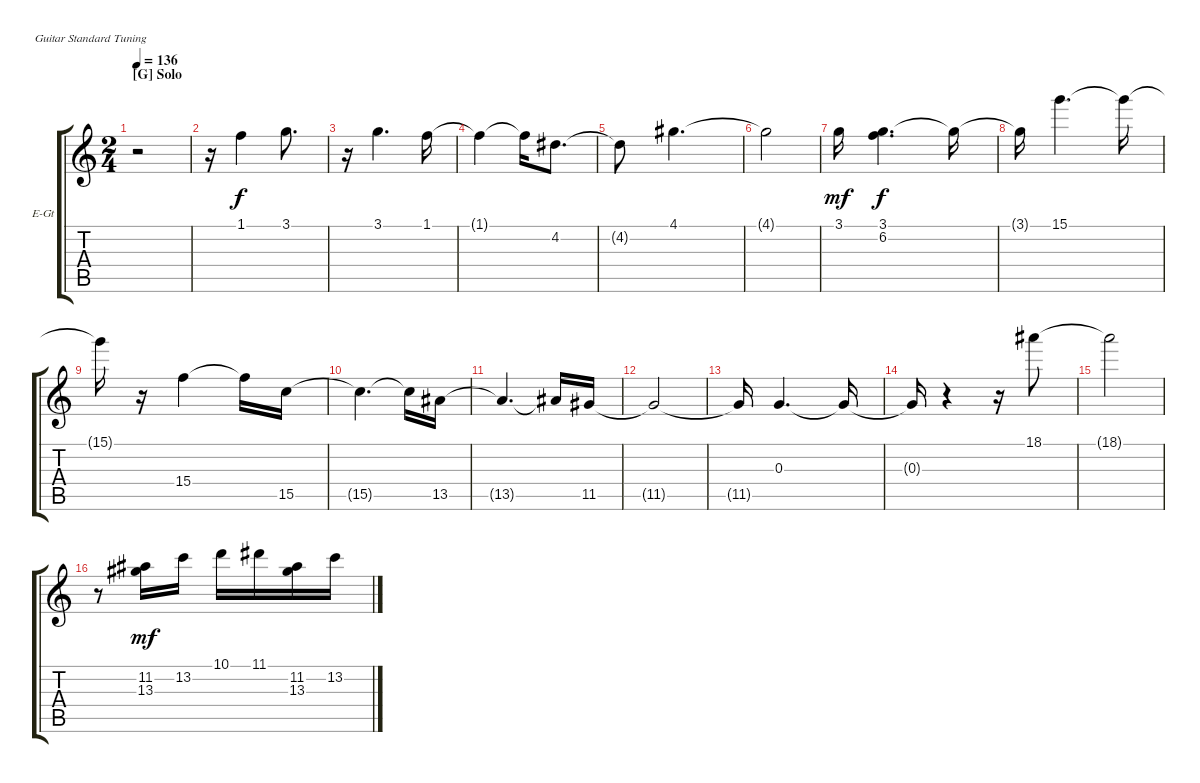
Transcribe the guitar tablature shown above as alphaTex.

\bracketExtendMode groupsimilarinstruments
\firstSystemTrackNameOrientation horizontal
\otherSystemsTrackNameOrientation horizontal
\track (" guitar backing overbud" "E-Gt") {solo instrument distortionguitar}
\staff {score tabs}
\tuning (E4 B3 G3 D3 A2 E2)
\ts (2 4)
\section ("G" "Solo")
\tempo 136
\clef g2
\ks c
r.2{dy f} |
r.16 1.1.4 3.1.8{d} |
r.16 3.1.4{d} 1.1.16 |
1.1{t}.4 1.1{t}.16 4.2.8{d} |
4.2{t}.8 4.1.4{d} |
4.1{t}.2 |
3.1.16{dy mf} (3.1 6.2).4{d dy f} 3.1{t}.16 |
3.1{t}.16 15.1.4{d} 15.1{t}.16 |
15.1{t}.16 r.16 15.4.4 15.4{t}.16 15.5.16 |
15.5{t}.4{d} 15.5{t}.16 13.5.16 |
13.5{t}.4{d} 13.5{t}.16 11.5.16 |
11.5{t}.2 |
11.5{t}.16 0.3.4{d} 0.3{t}.16 |
0.3{t}.16 r.4 r.16 18.1.8 |
18.1{t}.2 |
r.8 (11.2 13.3).16{dy mf} 13.2.16 10.1.16 11.1.16 (11.2 13.3).16 13.2.16
